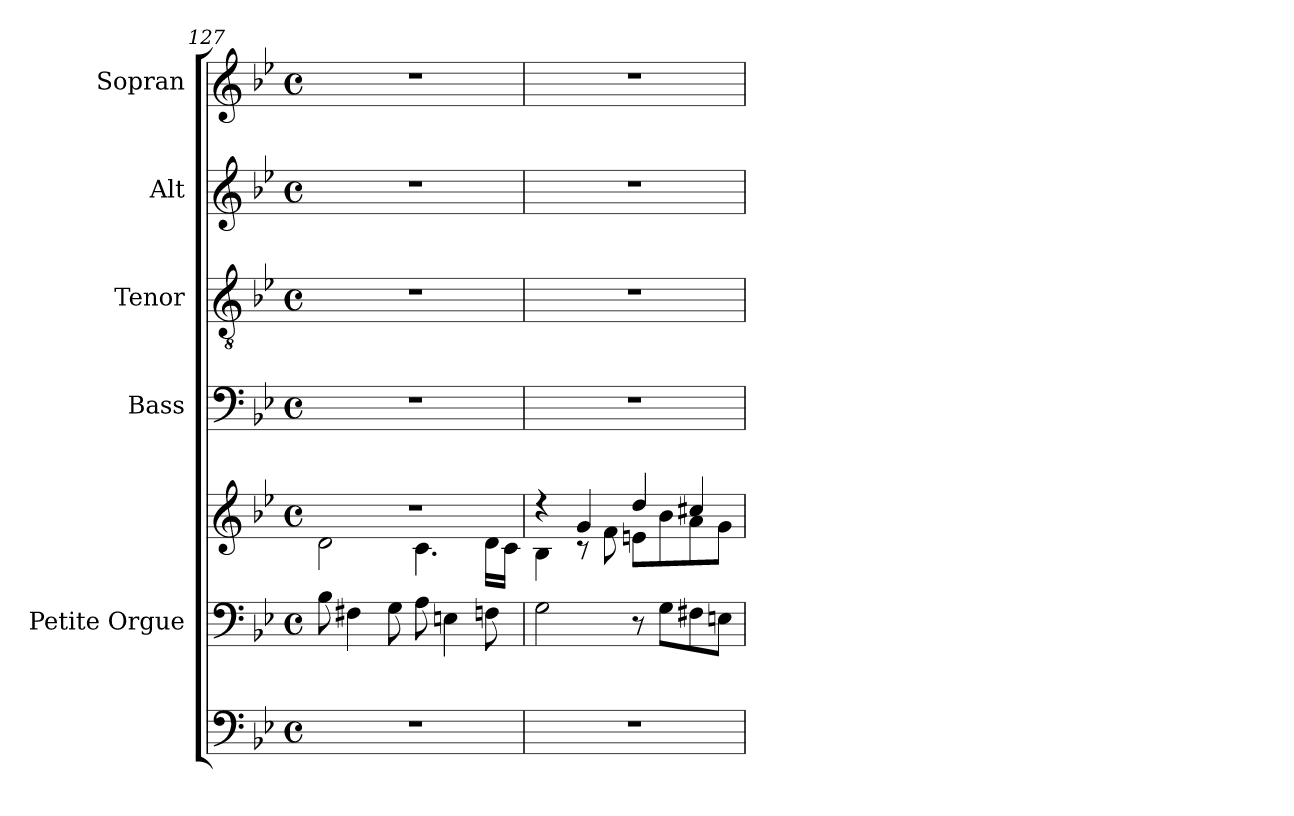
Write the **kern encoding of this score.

**kern	**kern	**kern	**kern	**kern	**kern	**kern
*part6	*part5	*part5	*part4	*part3	*part2	*part1
*staff7	*staff6	*staff5	*staff4	*staff3	*staff2	*staff1
*	*I"Petite Orgue	*	*I"Bass	*I"Tenor	*I"Alt	*I"Sopran
*	*I'Org. 1	*	*I'B.	*I'T.	*I'A.	*I'S.
*clefF4	*clefF4	*clefG2	*clefF4	*clefGv2	*clefG2	*clefG2
*k[b-e-]	*k[b-e-]	*k[b-e-]	*k[b-e-]	*k[b-e-]	*k[b-e-]	*k[b-e-]
*B-:	*B-:	*B-:	*B-:	*B-:	*B-:	*B-:
*M4/4	*M4/4	*M4/4	*M4/4	*M4/4	*M4/4	*M4/4
*met(c)	*met(c)	*met(c)	*met(c)	*met(c)	*met(c)	*met(c)
=127	=127	=127	=127	=127	=127	=127
*	*	*^	*	*	*	*
1r	8B-\	1r	2d\	1r	1r	1r	1r
.	4F#X\	.	.	.	.	.	.
.	8G\	.	.	.	.	.	.
.	8A\	.	4.c\	.	.	.	.
.	4En\	.	.	.	.	.	.
.	8Fn\	.	16d\LL	.	.	.	.
.	.	.	16c\JJ	.	.	.	.
=128	=128	=128	=128	=128	=128	=128	=128
1r	2G\	4r	4B-\	1r	1r	1r	1r
.	.	4g/	8rc	.	.	.	.
.	.	.	8f\	.	.	.	.
.	8r	4dd/	8en\L	.	.	.	.
.	8G\L	.	8b-\	.	.	.	.
.	8F#X\	4cc#X/	8a\	.	.	.	.
.	8En\J	.	8g\J	.	.	.	.
*	*	*v	*v	*	*	*	*
=	=	=	=	=	=	=
*-	*-	*-	*-	*-	*-	*-
